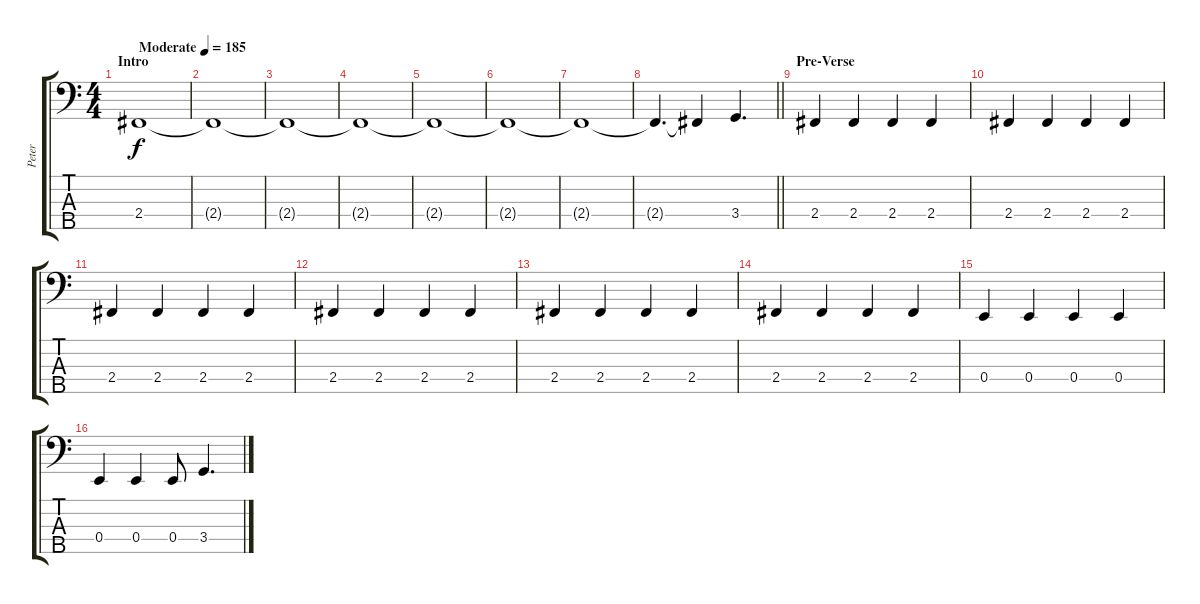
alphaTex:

\track ("Peter" "Peter") {instrument electricbassfinger}
\staff {score tabs}
\tuning (G2 D2 A1 E1 B0) {hide}
\ts (4 4)
\section ("" "Intro")
\tempo (185 "Moderate")
\clef f4
\ks c
2.4.1{dy f instrument electricbassfinger} |
2.4{t}.1 |
2.4{t}.1 |
2.4{t}.1 |
2.4{t}.1 |
2.4{t}.1 |
2.4{t}.1 |
\barLineRight lightlight
2.4{t}.4{d} 2.4{t}.4 3.4.4{d} |
\section ("" "Pre-Verse")
2.4.4 2.4.4 2.4.4 2.4.4 |
2.4.4 2.4.4 2.4.4 2.4.4 |
2.4.4 2.4.4 2.4.4 2.4.4 |
2.4.4 2.4.4 2.4.4 2.4.4 |
2.4.4 2.4.4 2.4.4 2.4.4 |
2.4.4 2.4.4 2.4.4 2.4.4 |
0.4.4 0.4.4 0.4.4 0.4.4 |
0.4.4 0.4.4 0.4.8 3.4.4{d}
